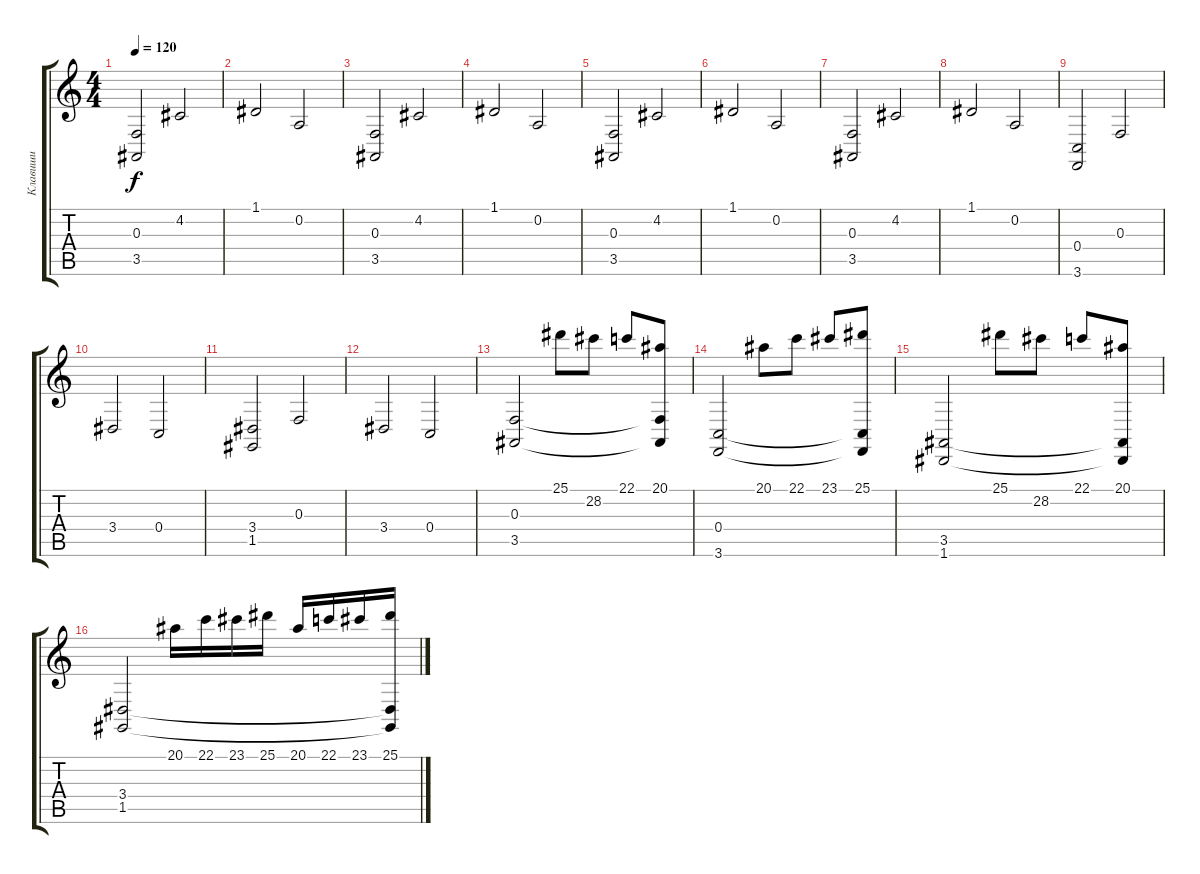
\track ("Клавиши" "Клавиши") {instrument electricgrandpiano}
\staff {score tabs}
\tuning (D4 A3 F3 C3 G2 D2) {hide}
\ts (4 4)
\tempo 120
\clef g2
\ks c
(0.3 3.5).2{dy f} 4.2.2 |
1.1.2 0.2.2 |
(0.3 3.5).2 4.2.2 |
1.1.2 0.2.2 |
(0.3 3.5).2 4.2.2 |
1.1.2 0.2.2 |
(0.3 3.5).2 4.2.2 |
1.1.2 0.2.2 |
(0.4 3.6).2 0.3.2 |
3.4.2 0.4.2 |
(3.4 1.5).2 0.3.2 |
3.4.2 0.4.2 |
(0.3 3.5).2 25.1.8 28.2.8 22.1.8 (20.1 0.3{t} 3.5{t}).8 |
(0.4 3.6).2 20.1.8 22.1.8 23.1.8 (25.1 0.4{t} 3.6{t}).8 |
(3.5 1.6).2 25.1.8 28.2.8 22.1.8 (20.1 3.5{t} 1.6{t}).8 |
(3.4 1.5).2 20.1.16 22.1.16 23.1.16 25.1.16 20.1.16 22.1.16 23.1.16 (25.1 3.4{t} 1.5{t}).16
